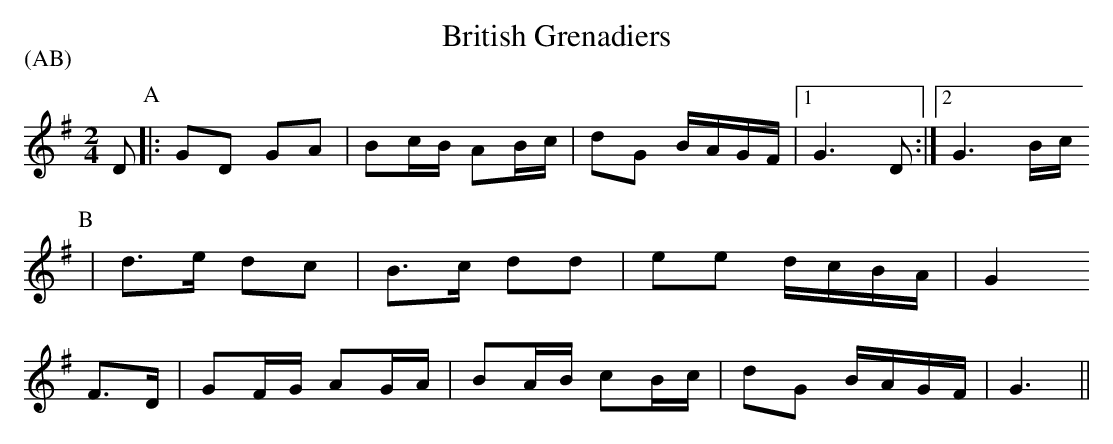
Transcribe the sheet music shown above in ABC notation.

X:1
T:British Grenadiers
P:(AB)
M:2/4
L:1/16
K:G
D2 \
P:A
|: G2D2 G2A2 | B2cB A2Bc |  d2G2 BAGF |1 G6 D2 :|2 G6 Bc
P:B
|d3e d2c2|B3c d2d2|e2e2 dcBA|G4
F3D|G2FG A2GA|B2AB c2Bc|d2G2 BAGF|G6 ||
